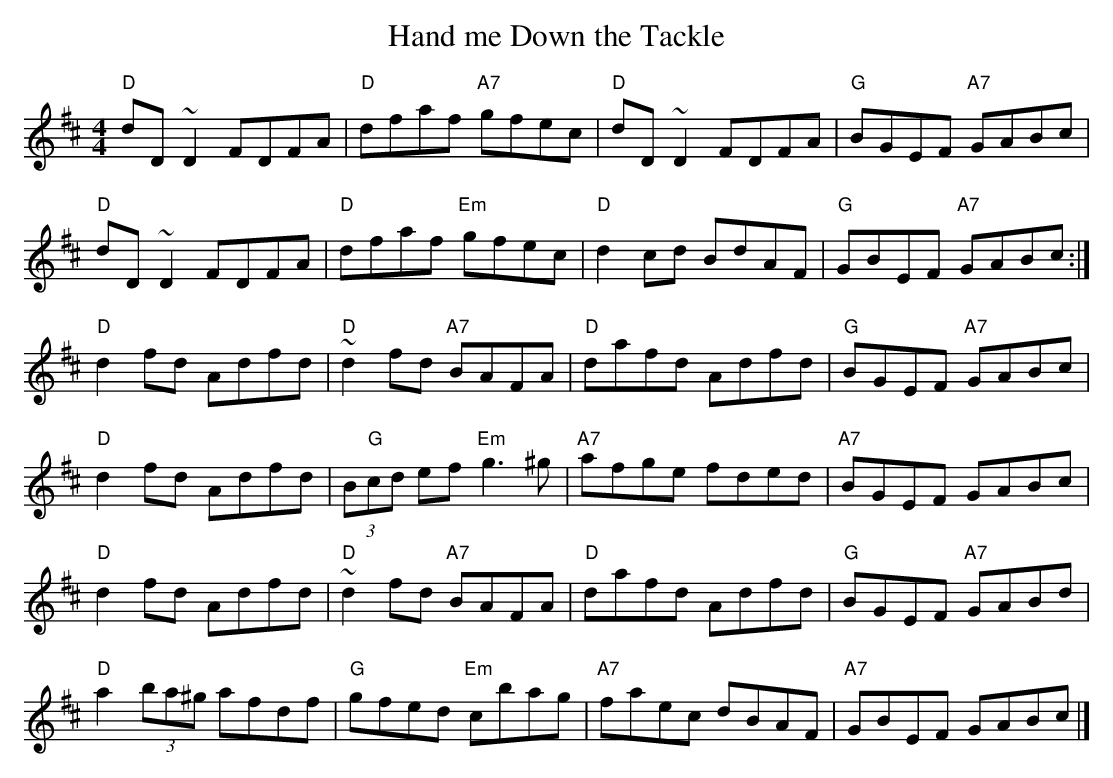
X:1
T:Hand me Down the Tackle
M:4/4
L:1/8
K:D
"D"dD~D2 FDFA | "D"dfaf "A7"gfec | "D"dD~D2 FDFA | "G"BGEF "A7"GABc |
"D"dD~D2 FDFA | "D"dfaf "Em"gfec | "D"d2cd BdAF | "G"GBEF "A7"GABc :|
"D"d2fd Adfd | "D"~d2fd "A7"BAFA | "D"dafd Adfd | "G"BGEF "A7"GABc |
"D"d2fd Adfd | (3B"G"cd ef "Em"g3^g | "A7"afge fded | "A7"BGEF GABc |
"D"d2fd Adfd | "D"~d2fd "A7"BAFA | "D"dafd Adfd | "G"BGEF "A7"GABd |
"D"a2 (3ba^g afdf | "G"gfed "Em"cbag | "A7"faec dBAF | "A7"GBEF GABc |]
